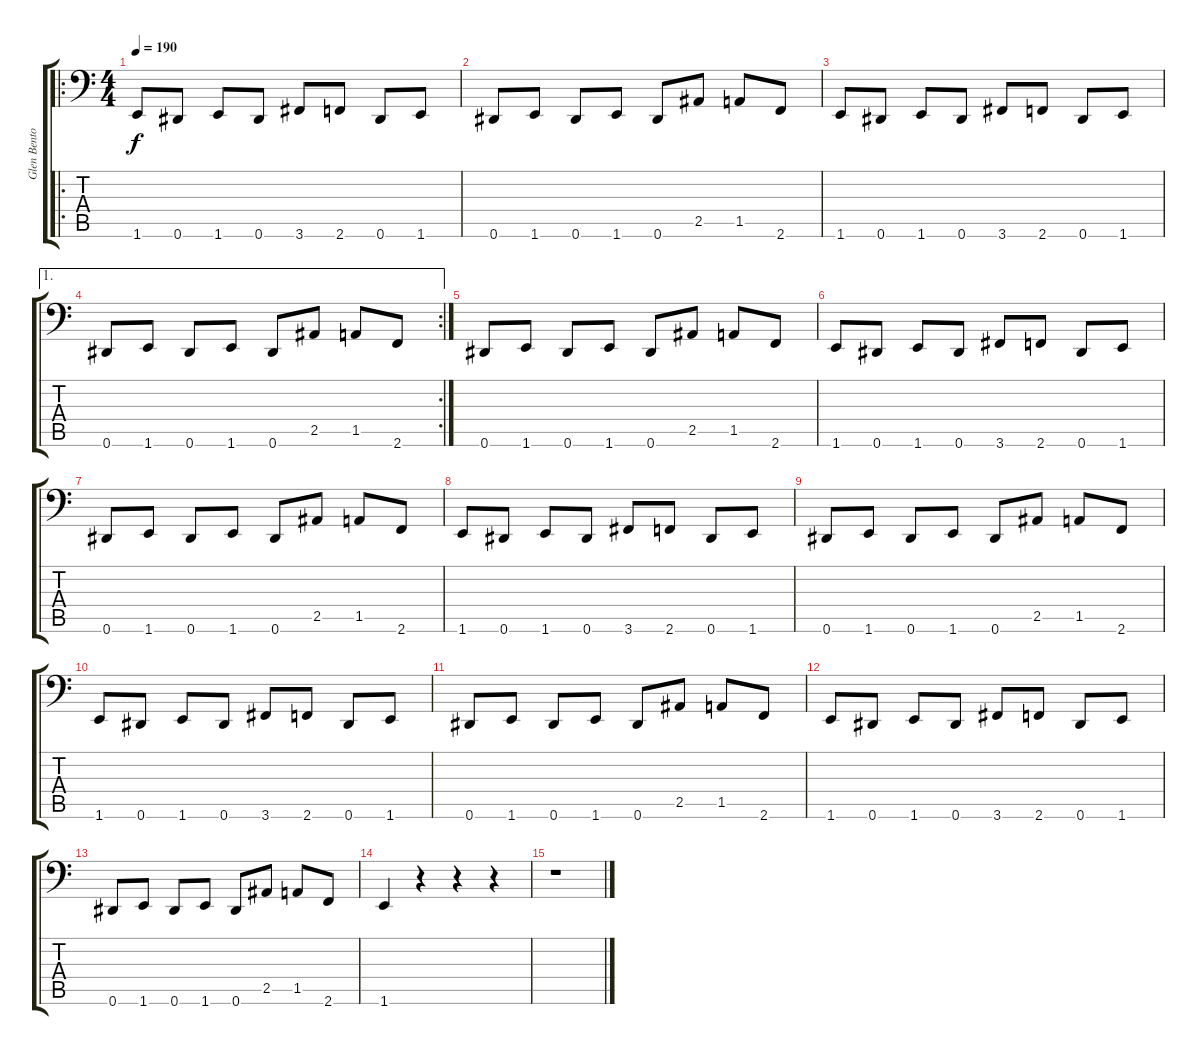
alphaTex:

\track ("Glen Benton" "Glen Bento") {instrument electricbasspick}
\staff {score tabs}
\tuning (Eb3 Bb2 Gb2 Db2 Ab1 Eb1) {hide}
\ro
\ts (4 4)
\tempo 190
\clef f4
\ks c
1.6.8{dy f} 0.6.8 1.6.8 0.6.8 3.6.8 2.6.8 0.6.8 1.6.8 |
0.6.8 1.6.8 0.6.8 1.6.8 0.6.8 2.5.8 1.5.8 2.6.8 |
1.6.8 0.6.8 1.6.8 0.6.8 3.6.8 2.6.8 0.6.8 1.6.8 |
\ae 1
\rc 2
0.6.8 1.6.8 0.6.8 1.6.8 0.6.8 2.5.8 1.5.8 2.6.8 |
0.6.8 1.6.8 0.6.8 1.6.8 0.6.8 2.5.8 1.5.8 2.6.8 |
1.6.8 0.6.8 1.6.8 0.6.8 3.6.8 2.6.8 0.6.8 1.6.8 |
0.6.8 1.6.8 0.6.8 1.6.8 0.6.8 2.5.8 1.5.8 2.6.8 |
1.6.8 0.6.8 1.6.8 0.6.8 3.6.8 2.6.8 0.6.8 1.6.8 |
0.6.8 1.6.8 0.6.8 1.6.8 0.6.8 2.5.8 1.5.8 2.6.8 |
1.6.8 0.6.8 1.6.8 0.6.8 3.6.8 2.6.8 0.6.8 1.6.8 |
0.6.8 1.6.8 0.6.8 1.6.8 0.6.8 2.5.8 1.5.8 2.6.8 |
1.6.8 0.6.8 1.6.8 0.6.8 3.6.8 2.6.8 0.6.8 1.6.8 |
0.6.8 1.6.8 0.6.8 1.6.8 0.6.8 2.5.8 1.5.8 2.6.8 |
1.6.4 r.4 r.4 r.4 |
r.1
